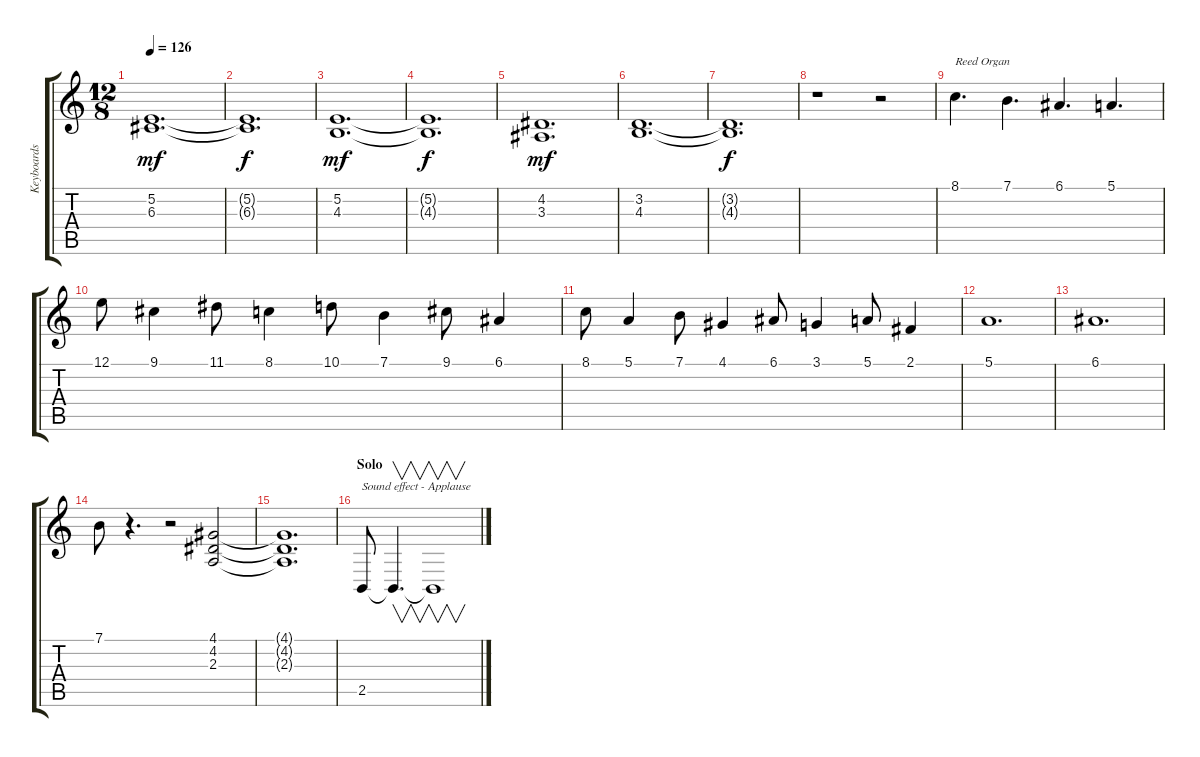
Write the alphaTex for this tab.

\track ("Keyboards" "Keyboards") {instrument reedorgan}
\staff {score tabs}
\tuning (E4 B3 G3 D3 A2 E2) {hide}
\ts (12 8)
\tempo 126
\clef g2
\ks c
(5.2 6.3).1{d dy mf} |
(5.2{t} 6.3{t}).1{d dy f} |
(5.2 4.3).1{d dy mf} |
(5.2{t} 4.3{t}).1{d dy f} |
(4.2 3.3).1{d dy mf} |
(3.2 4.3).1{d} |
(3.2{t} 4.3{t}).1{d dy f} |
r.1 r.2 |
8.1.4{d txt "Reed Organ" instrument reedorgan} 7.1.4{d} 6.1.4{d} 5.1.4{d} |
12.1.8 9.1.4 11.1.8 8.1.4 10.1.8 7.1.4 9.1.8 6.1.4 |
8.1.8 5.1.4 7.1.8 4.1.4 6.1.8 3.1.4 5.1.8 2.1.4 |
5.1.1{d} |
6.1.1{d} |
7.1.8 r.4{d} r.2{volume 0} (4.1 4.2 2.3).2{volume 16} |
(4.1{t} 4.2{t} 2.3{t}).1{d} |
\section ("" "Solo")
2.5.8{txt "Sound effect - Applause" volume 4 instrument applause} 2.5{t}.4{v d volume 16} 2.5{t}.1{v}
